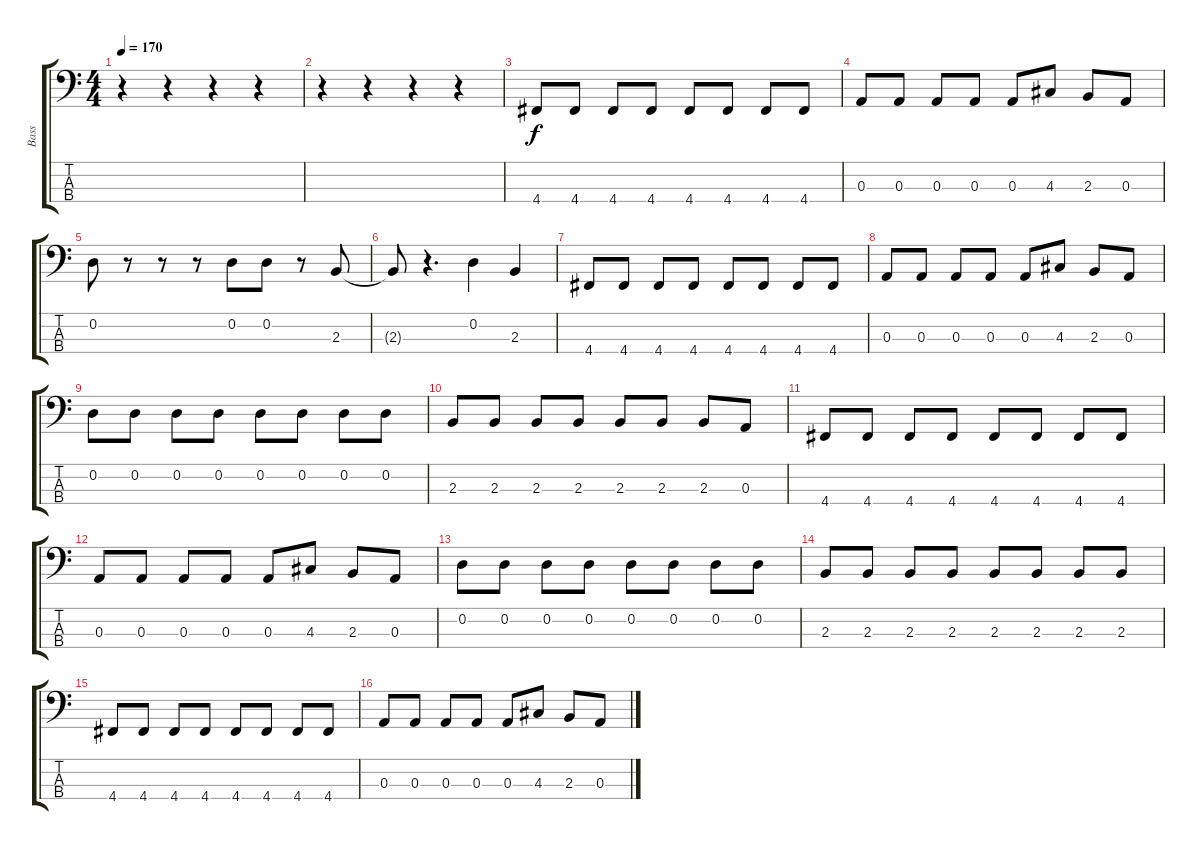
\track ("Bass" "Bass") {instrument electricbasspick}
\staff {score tabs}
\tuning (G2 D2 A1 D1) {hide}
\ts (4 4)
\tempo 170
\clef f4
\ks c
r.4{dy f instrument electricbasspick} r.4 r.4 r.4 |
r.4 r.4 r.4 r.4 |
4.4.8 4.4.8 4.4.8 4.4.8 4.4.8 4.4.8 4.4.8 4.4.8 |
0.3.8 0.3.8 0.3.8 0.3.8 0.3.8 4.3.8 2.3.8 0.3.8 |
0.2.8 r.8 r.8 r.8 0.2.8 0.2.8 r.8 2.3.8 |
2.3{t}.8 r.4{d} 0.2.4 2.3.4 |
4.4.8 4.4.8 4.4.8 4.4.8 4.4.8 4.4.8 4.4.8 4.4.8 |
0.3.8 0.3.8 0.3.8 0.3.8 0.3.8 4.3.8 2.3.8 0.3.8 |
0.2.8 0.2.8 0.2.8 0.2.8 0.2.8 0.2.8 0.2.8 0.2.8 |
2.3.8 2.3.8 2.3.8 2.3.8 2.3.8 2.3.8 2.3.8 0.3.8 |
4.4.8 4.4.8 4.4.8 4.4.8 4.4.8 4.4.8 4.4.8 4.4.8 |
0.3.8 0.3.8 0.3.8 0.3.8 0.3.8 4.3.8 2.3.8 0.3.8 |
0.2.8 0.2.8 0.2.8 0.2.8 0.2.8 0.2.8 0.2.8 0.2.8 |
2.3.8 2.3.8 2.3.8 2.3.8 2.3.8 2.3.8 2.3.8 2.3.8 |
4.4.8 4.4.8 4.4.8 4.4.8 4.4.8 4.4.8 4.4.8 4.4.8 |
0.3.8 0.3.8 0.3.8 0.3.8 0.3.8 4.3.8 2.3.8 0.3.8
